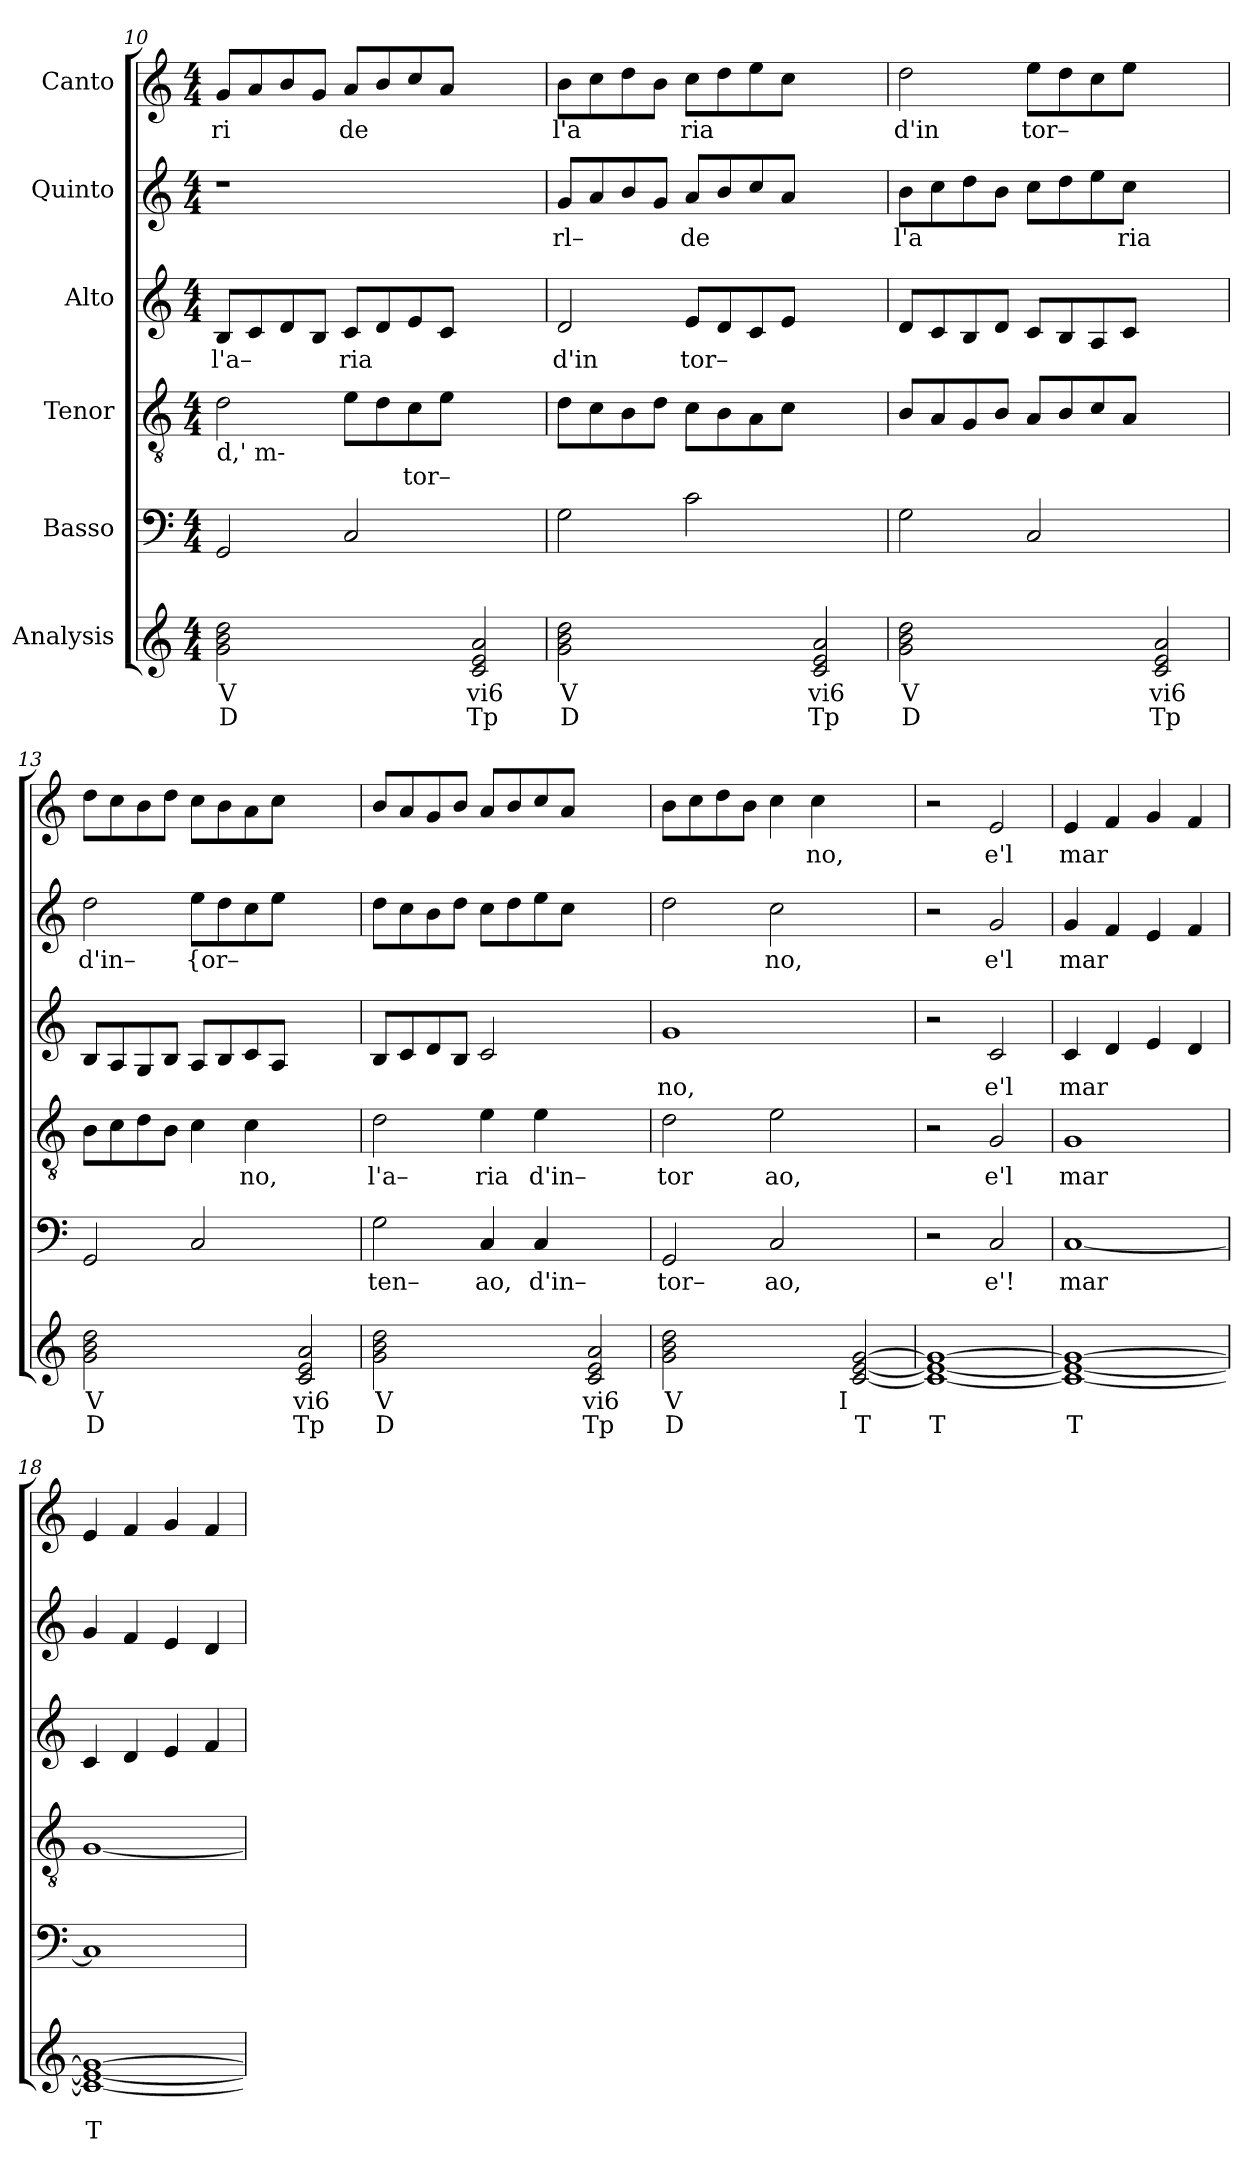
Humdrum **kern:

**kern	**text	**text	**kern	**text	**kern	**text	**kern	**text	**kern	**text	**kern	**text
*part6	*part6	*part6	*part5	*part5	*part4	*part4	*part3	*part3	*part2	*part2	*part1	*part1
*staff6	*staff6	*staff6	*staff5	*staff5	*staff4	*staff4	*staff3	*staff3	*staff2	*staff2	*staff1	*staff1
*I"Analysis	*	*	*I"Basso	*	*I"Tenor	*	*I"Alto	*	*I"Quinto	*	*I"Canto	*
*	*	*	*clefF4	*	*clefGv2	*	*clefG2	*	*clefG2	*	*clefG2	*
*k[]	*	*	*k[]	*	*k[]	*	*k[]	*	*k[]	*	*k[]	*
*M4/4	*	*	*M4/4	*	*M4/4	*	*M4/4	*	*M4/4	*	*M4/4	*
=10	=10	=10	=10	=10	=10	=10	=10	=10	=10	=10	=10	=10
!	!	!	!	!	!	!	!	!LO:LY:b	!	!	!	!
!	!	!	!	!	!LO:TX:b:t=d,' m-	!	!	!	!	!	!	!
!	!	!	!	!	!	!	!	!	!	!	!	!LO:LY:b
2g 2b 2dd	V	D	2GG/	.	2d\	.	8B/L	l'a–	1r	.	8g/L	ri
.	.	.	.	.	.	.	8c/	.	.	.	8a/	.
.	.	.	.	.	.	.	8d/	.	.	.	8b/	.
.	.	.	.	.	.	.	8B/J	.	.	.	8g/J	.
!	!	!	!	!	!	!	!	!LO:LY:b	!	!	!	!
!	!	!	!	!	!	!	!	!	!	!	!	!LO:LY:b
2ryy	.	.	2C/	.	8e\L	.	8c/L	ria	.	.	8a/L	de
.	.	.	.	.	8d\	.	8d/	.	.	.	8b/	.
!	!	!	!	!	!	!LO:LY:b	!	!	!	!	!	!
.	.	.	.	.	8c\	tor–	8e/	.	.	.	8cc/	.
.	.	.	.	.	8e\J	.	8c/J	.	.	.	8a/J	.
2c 2e 2a	vi6	Tp	2ryy	.	2ryy	.	2ryy	.	2ryy	.	2ryy	.
=11	=11	=11	=11	=11	=11	=11	=11	=11	=11	=11	=11	=11
!	!	!	!	!	!	!	!	!LO:LY:b	!	!	!	!
!	!	!	!	!	!	!	!	!	!	!LO:LY:b	!	!
!	!	!	!	!	!	!	!	!	!	!	!	!LO:LY:b
2g 2b 2dd	V	D	2G\	.	8d\L	.	2d/	d'in	8g/L	rl–	8b\L	l'a
.	.	.	.	.	8c\	.	.	.	8a/	.	8cc\	.
.	.	.	.	.	8B\	.	.	.	8b/	.	8dd\	.
.	.	.	.	.	8d\J	.	.	.	8g/J	.	8b\J	.
!	!	!	!	!	!	!	!	!LO:LY:b	!	!	!	!
!	!	!	!	!	!	!	!	!	!	!LO:LY:b	!	!
!	!	!	!	!	!	!	!	!	!	!	!	!LO:LY:b
2ryy	.	.	2c\	.	8c\L	.	8e/L	tor–	8a/L	de	8cc\L	ria
.	.	.	.	.	8B\	.	8d/	.	8b/	.	8dd\	.
.	.	.	.	.	8A\	.	8c/	.	8cc/	.	8ee\	.
.	.	.	.	.	8c\J	.	8e/J	.	8a/J	.	8cc\J	.
2c 2e 2a	vi6	Tp	2ryy	.	2ryy	.	2ryy	.	2ryy	.	2ryy	.
=12	=12	=12	=12	=12	=12	=12	=12	=12	=12	=12	=12	=12
!	!	!	!	!	!	!	!	!	!	!LO:LY:b	!	!
!	!	!	!	!	!	!	!	!	!	!	!	!LO:LY:b
2g 2b 2dd	V	D	2G\	.	8B/L	.	8d/L	.	8b\L	l'a	2dd\	d'in
.	.	.	.	.	8A/	.	8c/	.	8cc\	.	.	.
.	.	.	.	.	8G/	.	8B/	.	8dd\	.	.	.
.	.	.	.	.	8B/J	.	8d/J	.	8b\J	.	.	.
!	!	!	!	!	!	!	!	!	!	!	!	!LO:LY:b
2ryy	.	.	2C/	.	8A/L	.	8c/L	.	8cc\L	.	8ee\L	tor–
.	.	.	.	.	8B/	.	8B/	.	8dd\	.	8dd\	.
.	.	.	.	.	8c/	.	8A/	.	8ee\	.	8cc\	.
!	!	!	!	!	!	!	!	!	!	!LO:LY:b	!	!
.	.	.	.	.	8A/J	.	8c/J	.	8cc\J	ria	8ee\J	.
2c 2e 2a	vi6	Tp	2ryy	.	2ryy	.	2ryy	.	2ryy	.	2ryy	.
=13	=13	=13	=13	=13	=13	=13	=13	=13	=13	=13	=13	=13
!	!	!	!	!	!	!	!	!	!	!LO:LY:b	!	!
2g 2b 2dd	V	D	2GG/	.	8B\L	.	8B/L	.	2dd\	d'in–	8dd\L	.
.	.	.	.	.	8c\	.	8A/	.	.	.	8cc\	.
.	.	.	.	.	8d\	.	8G/	.	.	.	8b\	.
.	.	.	.	.	8B\J	.	8B/J	.	.	.	8dd\J	.
!	!	!	!	!	!	!	!	!	!	!LO:LY:b	!	!
2ryy	.	.	2C/	.	4c\	.	8A/L	.	8ee\L	{or–	8cc\L	.
.	.	.	.	.	.	.	8B/	.	8dd\	.	8b\	.
!	!	!	!	!	!	!LO:LY:b	!	!	!	!	!	!
.	.	.	.	.	4c\	no,	8c/	.	8cc\	.	8a\	.
.	.	.	.	.	.	.	8A/J	.	8ee\J	.	8cc\J	.
2c 2e 2a	vi6	Tp	2ryy	.	2ryy	.	2ryy	.	2ryy	.	2ryy	.
=14	=14	=14	=14	=14	=14	=14	=14	=14	=14	=14	=14	=14
!	!	!	!	!LO:LY:b	!	!	!	!	!	!	!	!
!	!	!	!	!	!	!LO:LY:b	!	!	!	!	!	!
2g 2b 2dd	V	D	2G\	ten–	2d\	l'a–	8B/L	.	8dd\L	.	8b/L	.
.	.	.	.	.	.	.	8c/	.	8cc\	.	8a/	.
.	.	.	.	.	.	.	8d/	.	8b\	.	8g/	.
.	.	.	.	.	.	.	8B/J	.	8dd\J	.	8b/J	.
!	!	!	!	!LO:LY:b	!	!	!	!	!	!	!	!
!	!	!	!	!	!	!LO:LY:b	!	!	!	!	!	!
2ryy	.	.	4C/	ao,	4e\	ria	2c/	.	8cc\L	.	8a/L	.
.	.	.	.	.	.	.	.	.	8dd\	.	8b/	.
!	!	!	!	!LO:LY:b	!	!	!	!	!	!	!	!
!	!	!	!	!	!	!LO:LY:b	!	!	!	!	!	!
.	.	.	4C/	d'in–	4e\	d'in–	.	.	8ee\	.	8cc/	.
.	.	.	.	.	.	.	.	.	8cc\J	.	8a/J	.
2c 2e 2a	vi6	Tp	2ryy	.	2ryy	.	2ryy	.	2ryy	.	2ryy	.
=15	=15	=15	=15	=15	=15	=15	=15	=15	=15	=15	=15	=15
!	!	!	!	!LO:LY:b	!	!	!	!	!	!	!	!
!	!	!	!	!	!	!LO:LY:b	!	!	!	!	!	!
!	!	!	!	!	!	!	!	!LO:LY:b	!	!	!	!
2g 2b 2dd	V	D	2GG/	tor–	2d\	tor	1g	no,	2dd\	.	8b\L	.
.	.	.	.	.	.	.	.	.	.	.	8cc\	.
.	.	.	.	.	.	.	.	.	.	.	8dd\	.
.	.	.	.	.	.	.	.	.	.	.	8b\J	.
!	!	!	!	!LO:LY:b	!	!	!	!	!	!	!	!
!	!	!	!	!	!	!LO:LY:b	!	!	!	!	!	!
!	!	!	!	!	!	!	!	!	!	!LO:LY:b	!	!
2ryy	.	.	2C/	ao,	2e\	ao,	.	.	2cc\	no,	4cc\	.
!	!	!	!	!	!	!	!	!	!	!	!	!LO:LY:b
.	.	.	.	.	.	.	.	.	.	.	4cc\	no,
[2c [2e [2g	I	T	2ryy	.	2ryy	.	2ryy	.	2ryy	.	2ryy	.
=16	=16	=16	=16	=16	=16	=16	=16	=16	=16	=16	=16	=16
1c_ 1e_ 1g_	.	T	2r	.	2r	.	2r	.	2r	.	2r	.
!	!	!	!	!LO:LY:b	!	!	!	!	!	!	!	!
!	!	!	!	!	!	!LO:LY:b	!	!	!	!	!	!
!	!	!	!	!	!	!	!	!LO:LY:b	!	!	!	!
!	!	!	!	!	!	!	!	!	!	!LO:LY:b	!	!
!	!	!	!	!	!	!	!	!	!	!	!	!LO:LY:b
.	.	.	2C/	e'!	2G/	e'l	2c/	e'l	2g/	e'l	2e/	e'l
=17	=17	=17	=17	=17	=17	=17	=17	=17	=17	=17	=17	=17
!	!	!	!	!LO:LY:b	!	!	!	!	!	!	!	!
!	!	!	!	!	!	!LO:LY:b	!	!	!	!	!	!
!	!	!	!	!	!	!	!	!LO:LY:b	!	!	!	!
!	!	!	!	!	!	!	!	!	!	!LO:LY:b	!	!
!	!	!	!	!	!	!	!	!	!	!	!	!LO:LY:b
1c_ 1e_ 1g_	.	T	[1C	mar	1G	mar	4c/	mar	4g/	mar	4e/	mar
.	.	.	.	.	.	.	4d/	.	4f/	.	4f/	.
.	.	.	.	.	.	.	4e/	.	4e/	.	4g/	.
.	.	.	.	.	.	.	4d/	.	4f/	.	4f/	.
=18	=18	=18	=18	=18	=18	=18	=18	=18	=18	=18	=18	=18
1c_ 1e_ 1g_	.	T	1C]	.	[1G	.	4c/	.	4g/	.	4e/	.
.	.	.	.	.	.	.	4d/	.	4f/	.	4f/	.
.	.	.	.	.	.	.	4e/	.	4e/	.	4g/	.
.	.	.	.	.	.	.	4f/	.	4d/	.	4f/	.
=	=	=	=	=	=	=	=	=	=	=	=	=
*-	*-	*-	*-	*-	*-	*-	*-	*-	*-	*-	*-	*-
